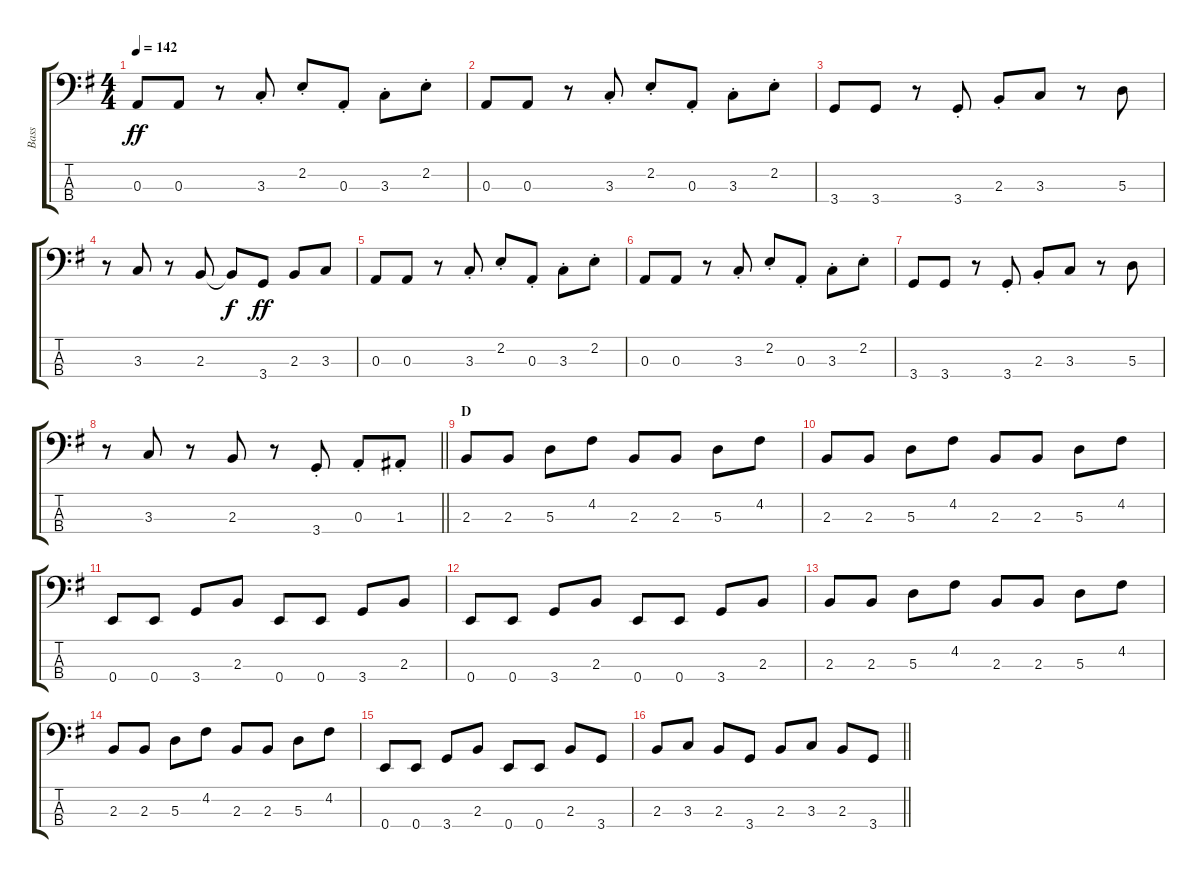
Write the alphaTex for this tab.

\track ("Bass" "Bass") {instrument electricbassfinger}
\staff {score tabs}
\tuning (G2 D2 A1 E1) {hide}
\ts (4 4)
\tempo 142
\clef f4
\ks g
0.3.8{dy ff} 0.3.8 r.8 3.3{st}.8 2.2{st}.8 0.3{st}.8 3.3{st}.8 2.2{st}.8 |
0.3.8 0.3.8 r.8 3.3{st}.8 2.2{st}.8 0.3{st}.8 3.3{st}.8 2.2{st}.8 |
3.4.8 3.4.8 r.8 3.4{st}.8 2.3{st}.8 3.3.8 r.8 5.3.8 |
r.8 3.3.8 r.8 2.3.8 2.3{t}.8{dy f} 3.4.8{dy ff} 2.3.8 3.3.8 |
0.3.8 0.3.8 r.8 3.3{st}.8 2.2{st}.8 0.3{st}.8 3.3{st}.8 2.2{st}.8 |
0.3.8 0.3.8 r.8 3.3{st}.8 2.2{st}.8 0.3{st}.8 3.3{st}.8 2.2{st}.8 |
3.4.8 3.4.8 r.8 3.4{st}.8 2.3{st}.8 3.3.8 r.8 5.3.8 |
\barLineRight lightlight
r.8 3.3.8 r.8 2.3.8 r.8 3.4{st}.8 0.3{st}.8 1.3{st}.8 |
\section ("" "D")
2.3.8 2.3.8 5.3.8 4.2.8 2.3.8 2.3.8 5.3.8 4.2.8 |
2.3.8 2.3.8 5.3.8 4.2.8 2.3.8 2.3.8 5.3.8 4.2.8 |
0.4.8 0.4.8 3.4.8 2.3.8 0.4.8 0.4.8 3.4.8 2.3.8 |
0.4.8 0.4.8 3.4.8 2.3.8 0.4.8 0.4.8 3.4.8 2.3.8 |
2.3.8 2.3.8 5.3.8 4.2.8 2.3.8 2.3.8 5.3.8 4.2.8 |
2.3.8 2.3.8 5.3.8 4.2.8 2.3.8 2.3.8 5.3.8 4.2.8 |
0.4.8 0.4.8 3.4.8 2.3.8 0.4.8 0.4.8 2.3.8 3.4.8 |
\barLineRight lightlight
2.3.8 3.3.8 2.3.8 3.4.8 2.3.8 3.3.8 2.3.8 3.4.8
